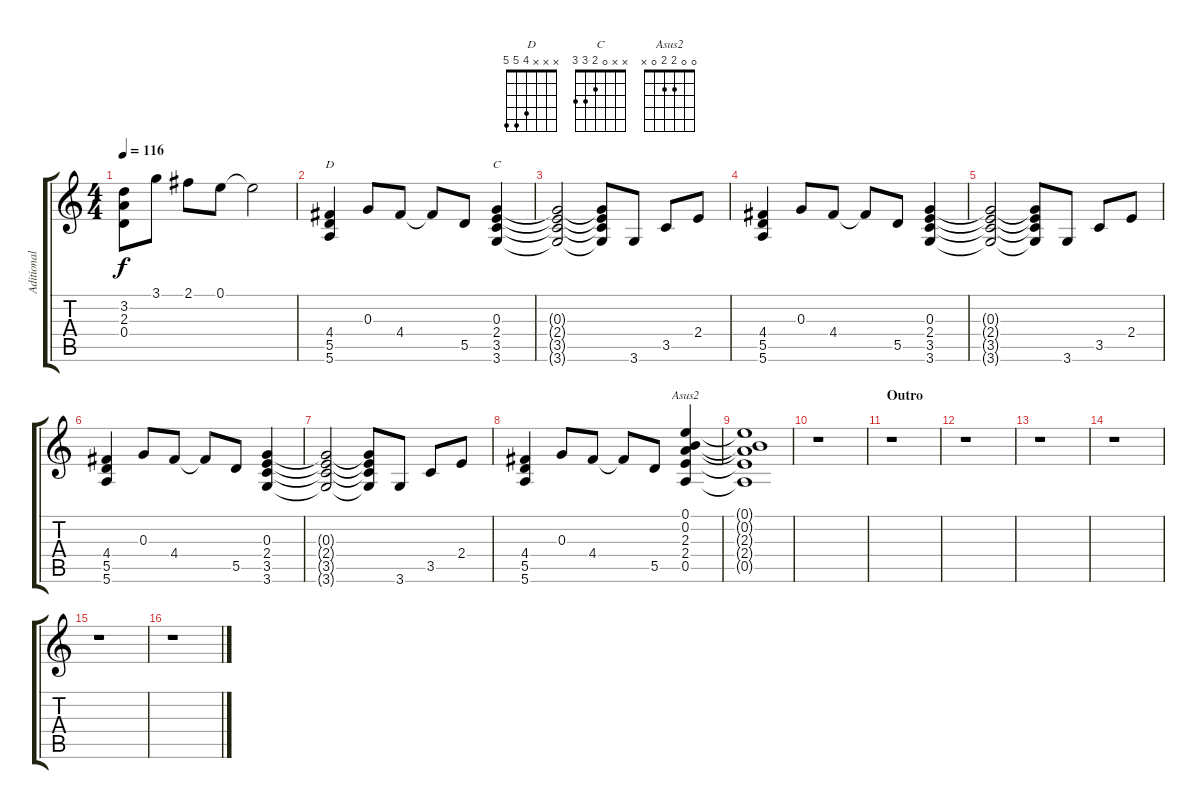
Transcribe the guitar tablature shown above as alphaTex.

\track ("Aditional Guitar" "Aditional ") {instrument distortionguitar}
\staff {score tabs}
\tuning (E4 B3 G3 D3 A2 E2) {hide}
\chord ("D" x x x 4 5 5)
\chord ("C" x x 0 2 3 3)
\chord ("Asus2" 0 0 2 2 0 x)
\ts (4 4)
\tempo 116
\clef g2
\ks c
(3.2 2.3 0.4).8{dy f} 3.1.8 2.1.8 0.1.8 0.1{t}.2 |
(4.4 5.5 5.6).4{ch "D"} 0.3.8 4.4.8 4.4{t}.8 5.5.8 (0.3 2.4 3.5 3.6).4{ch "C"} |
(0.3{t} 2.4{t} 3.5{t} 3.6{t}).2 (0.3{t} 2.4{t} 3.5{t} 3.6{t}).8 3.6.8 3.5.8 2.4.8 |
(4.4 5.5 5.6).4 0.3.8 4.4.8 4.4{t}.8 5.5.8 (0.3 2.4 3.5 3.6).4 |
(0.3{t} 2.4{t} 3.5{t} 3.6{t}).2 (0.3{t} 2.4{t} 3.5{t} 3.6{t}).8 3.6.8 3.5.8 2.4.8 |
(4.4 5.5 5.6).4 0.3.8 4.4.8 4.4{t}.8 5.5.8 (0.3 2.4 3.5 3.6).4 |
(0.3{t} 2.4{t} 3.5{t} 3.6{t}).2 (0.3{t} 2.4{t} 3.5{t} 3.6{t}).8 3.6.8 3.5.8 2.4.8 |
(4.4 5.5 5.6).4 0.3.8 4.4.8 4.4{t}.8 5.5.8 (0.1 0.2 2.3 2.4 0.5).4{ch "Asus2"} |
(0.1{t} 0.2{t} 2.3{t} 2.4{t} 0.5{t}).1 |
r.1 |
\section ("" "Outro")
r.1 |
r.1 |
r.1 |
r.1 |
r.1 |
r.1
